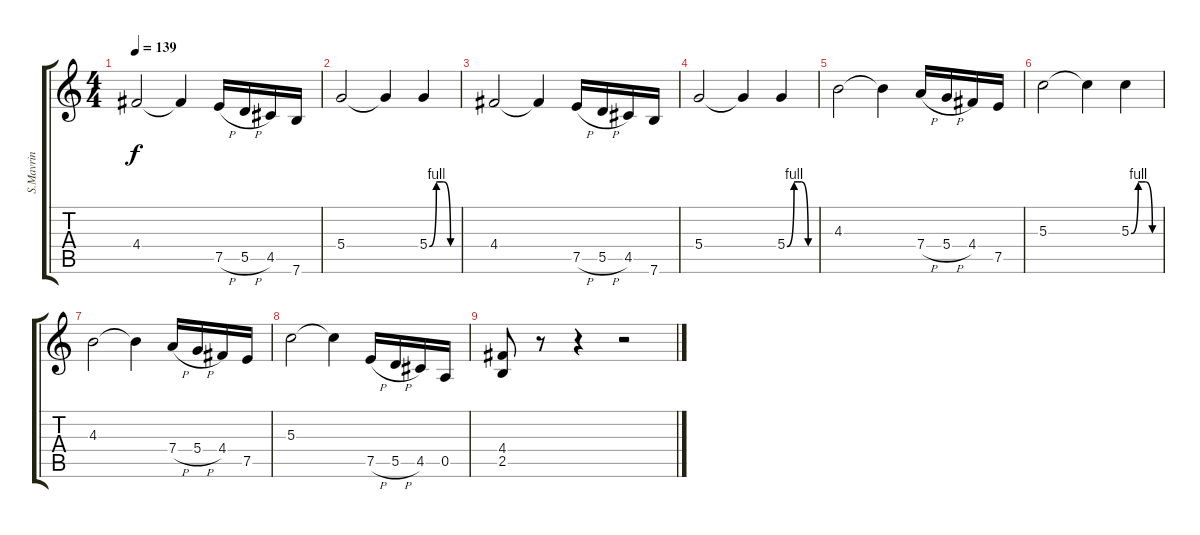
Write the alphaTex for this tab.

\track ("S.Mavrin" "S.Mavrin") {instrument overdrivenguitar}
\staff {score tabs}
\tuning (E4 B3 G3 D3 A2 E2) {hide}
\ts (4 4)
\tempo 139
\clef g2
\ks c
4.4.2{dy f} 4.4{t}.4 7.5{h}.16 5.5{h}.16 4.5.16 7.6.16 |
5.4.2 5.4{t}.4 5.4{be (custom 0 0 15 4 30 4 45 0 60 0)}.4 |
4.4.2 4.4{t}.4 7.5{h}.16 5.5{h}.16 4.5.16 7.6.16 |
5.4.2 5.4{t}.4 5.4{be (custom 0 0 15 4 30 4 45 0 60 0)}.4 |
4.3.2 4.3{t}.4 7.4{h}.16 5.4{h}.16 4.4.16 7.5.16 |
5.3.2 5.3{t}.4 5.3{be (custom 0 0 15 4 30 4 45 0 60 0)}.4 |
4.3.2 4.3{t}.4 7.4{h}.16 5.4{h}.16 4.4.16 7.5.16 |
5.3.2 5.3{t}.4 7.5{h}.16 5.5{h}.16 4.5.16 0.5.16 |
(4.4 2.5).8 r.8 r.4 r.2
